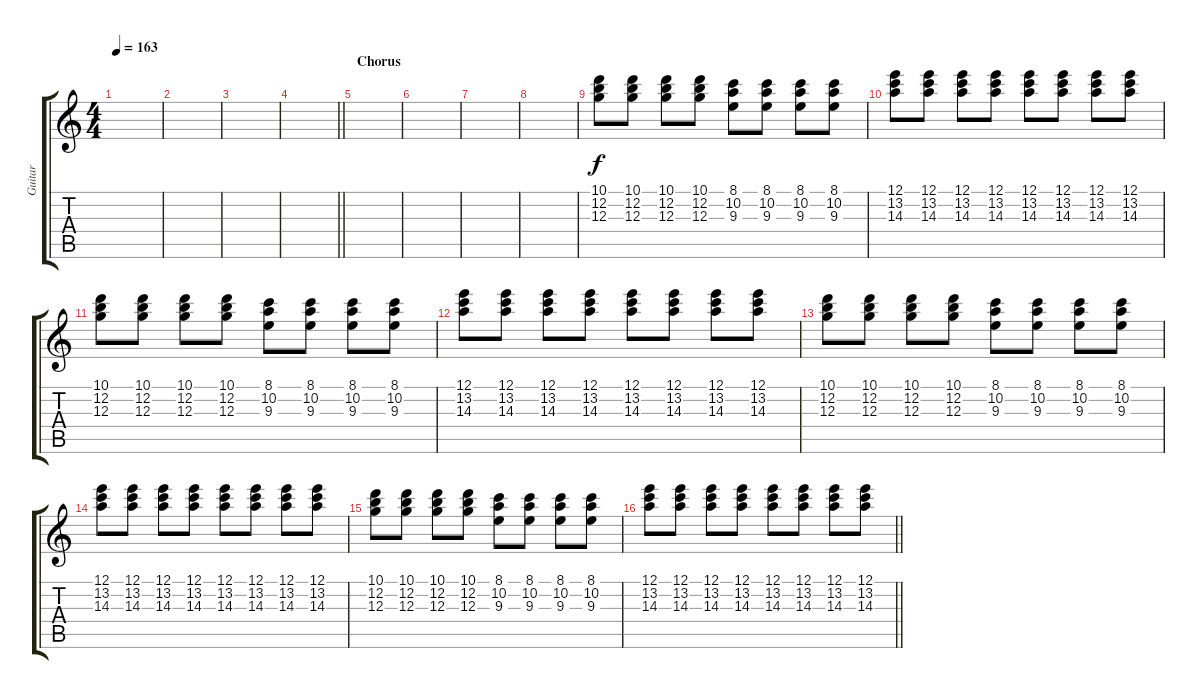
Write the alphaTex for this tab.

\track ("Guitar" "Guitar") {instrument electricguitarjazz}
\staff {score tabs}
\tuning (E4 B3 G3 D3 A2 E2) {hide}
\ts (4 4)
\tempo 163
\clef g2
\ks c
|
|
|
\barLineRight lightlight
|
\section ("" "Chorus")
|
|
|
|
(10.1 12.2 12.3).8 (10.1 12.2 12.3).8 (10.1 12.2 12.3).8 (10.1 12.2 12.3).8 (8.1 10.2 9.3).8 (8.1 10.2 9.3).8 (8.1 10.2 9.3).8 (8.1 10.2 9.3).8 |
(12.1 13.2 14.3).8 (12.1 13.2 14.3).8 (12.1 13.2 14.3).8 (12.1 13.2 14.3).8 (12.1 13.2 14.3).8 (12.1 13.2 14.3).8 (12.1 13.2 14.3).8 (12.1 13.2 14.3).8 |
(10.1 12.2 12.3).8 (10.1 12.2 12.3).8 (10.1 12.2 12.3).8 (10.1 12.2 12.3).8 (8.1 10.2 9.3).8 (8.1 10.2 9.3).8 (8.1 10.2 9.3).8 (8.1 10.2 9.3).8 |
(12.1 13.2 14.3).8 (12.1 13.2 14.3).8 (12.1 13.2 14.3).8 (12.1 13.2 14.3).8 (12.1 13.2 14.3).8 (12.1 13.2 14.3).8 (12.1 13.2 14.3).8 (12.1 13.2 14.3).8 |
(10.1 12.2 12.3).8 (10.1 12.2 12.3).8 (10.1 12.2 12.3).8 (10.1 12.2 12.3).8 (8.1 10.2 9.3).8 (8.1 10.2 9.3).8 (8.1 10.2 9.3).8 (8.1 10.2 9.3).8 |
(12.1 13.2 14.3).8 (12.1 13.2 14.3).8 (12.1 13.2 14.3).8 (12.1 13.2 14.3).8 (12.1 13.2 14.3).8 (12.1 13.2 14.3).8 (12.1 13.2 14.3).8 (12.1 13.2 14.3).8 |
(10.1 12.2 12.3).8 (10.1 12.2 12.3).8 (10.1 12.2 12.3).8 (10.1 12.2 12.3).8 (8.1 10.2 9.3).8 (8.1 10.2 9.3).8 (8.1 10.2 9.3).8 (8.1 10.2 9.3).8 |
\barLineRight lightlight
(12.1 13.2 14.3).8 (12.1 13.2 14.3).8 (12.1 13.2 14.3).8 (12.1 13.2 14.3).8 (12.1 13.2 14.3).8 (12.1 13.2 14.3).8 (12.1 13.2 14.3).8 (12.1 13.2 14.3).8
